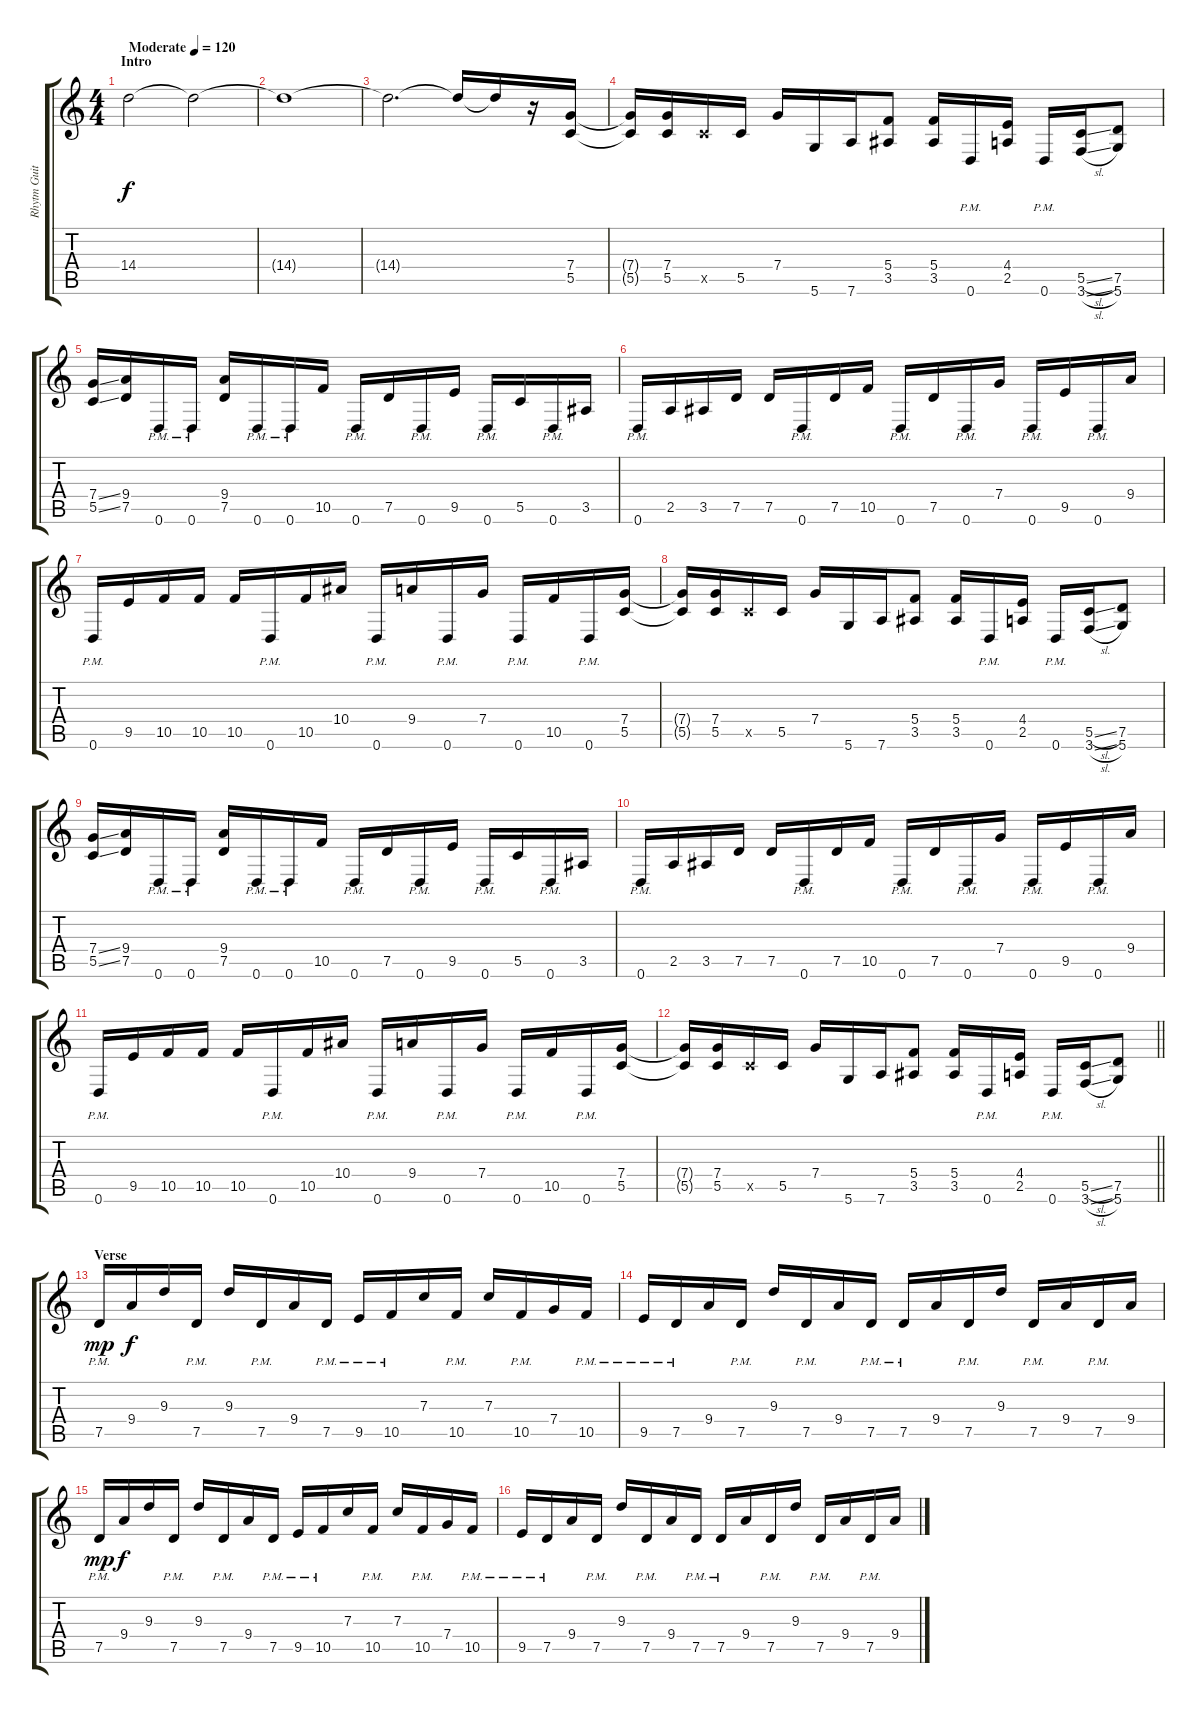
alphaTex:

\track ("Rhytm Guitar R" "Rhytm Guit") {instrument overdrivenguitar}
\staff {score tabs}
\tuning (D4 A3 F3 C3 G2 D2) {hide}
\ts (4 4)
\section ("" "Intro")
\tempo (120 "Moderate")
\tempo 100
\tempo (120 "Moderate")
\clef g2
\ks c
14.4.2{dy f volume 0 balance 13 instrument overdrivenguitar} 14.4{t}.2{volume 3} |
14.4{t}.1{volume 7} |
14.4{t}.2{d} 14.4{t}.16 14.4{t}.16 r.16 (7.4 5.5).16{volume 11 instrument distortionguitar} |
(7.4{t} 5.5{t}).16 (7.4 5.5).16 5.5{x}.16 5.5.16 7.4.16 5.6.16 7.6.16 (5.4 3.5).8 (5.4 3.5).16 0.6{pm}.16 (4.4 2.5).16 0.6{pm}.16 (5.5{sl} 3.6{sl}).16 (7.5 5.6).8 |
(7.4{ss} 5.5{ss}).16{volume 9} (9.4 7.5).16 0.6{pm}.16 0.6{pm}.16 (9.4 7.5).16 0.6{pm}.16 0.6{pm}.16 10.5.16 0.6{pm}.16 7.5.16 0.6{pm}.16 9.5.16 0.6{pm}.16 5.5.16 0.6{pm}.16 3.5.16 |
0.6{pm}.16 2.5.16 3.5.16 7.5.16 7.5.16 0.6{pm}.16 7.5.16 10.5.16 0.6{pm}.16 7.5.16 0.6{pm}.16 7.4.16 0.6{pm}.16 9.5.16 0.6{pm}.16 9.4.16 |
0.6{pm}.16 9.5.16 10.5.16 10.5.16 10.5.16 0.6{pm}.16 10.5.16 10.4.16 0.6{pm}.16 9.4.16 0.6{pm}.16 7.4.16 0.6{pm}.16 10.5.16 0.6{pm}.16 (7.4 5.5).16 |
(7.4{t} 5.5{t}).16 (7.4 5.5).16 5.5{x}.16 5.5.16 7.4.16 5.6.16 7.6.16 (5.4 3.5).8 (5.4 3.5).16 0.6{pm}.16 (4.4 2.5).16 0.6{pm}.16 (5.5{sl} 3.6{sl}).16 (7.5 5.6).8 |
(7.4{ss} 5.5{ss}).16 (9.4 7.5).16 0.6{pm}.16 0.6{pm}.16 (9.4 7.5).16 0.6{pm}.16 0.6{pm}.16 10.5.16 0.6{pm}.16 7.5.16 0.6{pm}.16 9.5.16 0.6{pm}.16 5.5.16 0.6{pm}.16 3.5.16 |
0.6{pm}.16 2.5.16 3.5.16 7.5.16 7.5.16 0.6{pm}.16 7.5.16 10.5.16 0.6{pm}.16 7.5.16 0.6{pm}.16 7.4.16 0.6{pm}.16 9.5.16 0.6{pm}.16 9.4.16 |
0.6{pm}.16 9.5.16 10.5.16 10.5.16 10.5.16 0.6{pm}.16 10.5.16 10.4.16 0.6{pm}.16 9.4.16 0.6{pm}.16 7.4.16 0.6{pm}.16 10.5.16 0.6{pm}.16 (7.4 5.5).16 |
\barLineRight lightlight
(7.4{t} 5.5{t}).16 (7.4 5.5).16 5.5{x}.16 5.5.16 7.4.16 5.6.16 7.6.16 (5.4 3.5).8 (5.4 3.5).16 0.6{pm}.16 (4.4 2.5).16 0.6{pm}.16 (5.5{sl} 3.6{sl}).16 (7.5 5.6).8 |
\section ("" "Verse")
7.5{pm}.16{dy mp volume 7} 9.4.16{dy f} 9.3.16 7.5{pm}.16 9.3.16 7.5{pm}.16 9.4.16 7.5{pm}.16 9.5{pm}.16 10.5{pm}.16 7.3.16 10.5{pm}.16 7.3.16 10.5{pm}.16 7.4.16 10.5{pm}.16 |
9.5{pm}.16 7.5{pm}.16 9.4.16 7.5{pm}.16 9.3.16 7.5{pm}.16 9.4.16 7.5{pm}.16 7.5{pm}.16 9.4.16 7.5{pm}.16 9.3.16 7.5{pm}.16 9.4.16 7.5{pm}.16 9.4.16 |
7.5{pm}.16{dy mp} 9.4.16{dy f} 9.3.16 7.5{pm}.16 9.3.16 7.5{pm}.16 9.4.16 7.5{pm}.16 9.5{pm}.16 10.5{pm}.16 7.3.16 10.5{pm}.16 7.3.16 10.5{pm}.16 7.4.16 10.5{pm}.16 |
9.5{pm}.16 7.5{pm}.16 9.4.16 7.5{pm}.16 9.3.16 7.5{pm}.16 9.4.16 7.5{pm}.16 7.5{pm}.16 9.4.16 7.5{pm}.16 9.3.16 7.5{pm}.16 9.4.16 7.5{pm}.16 9.4.16
